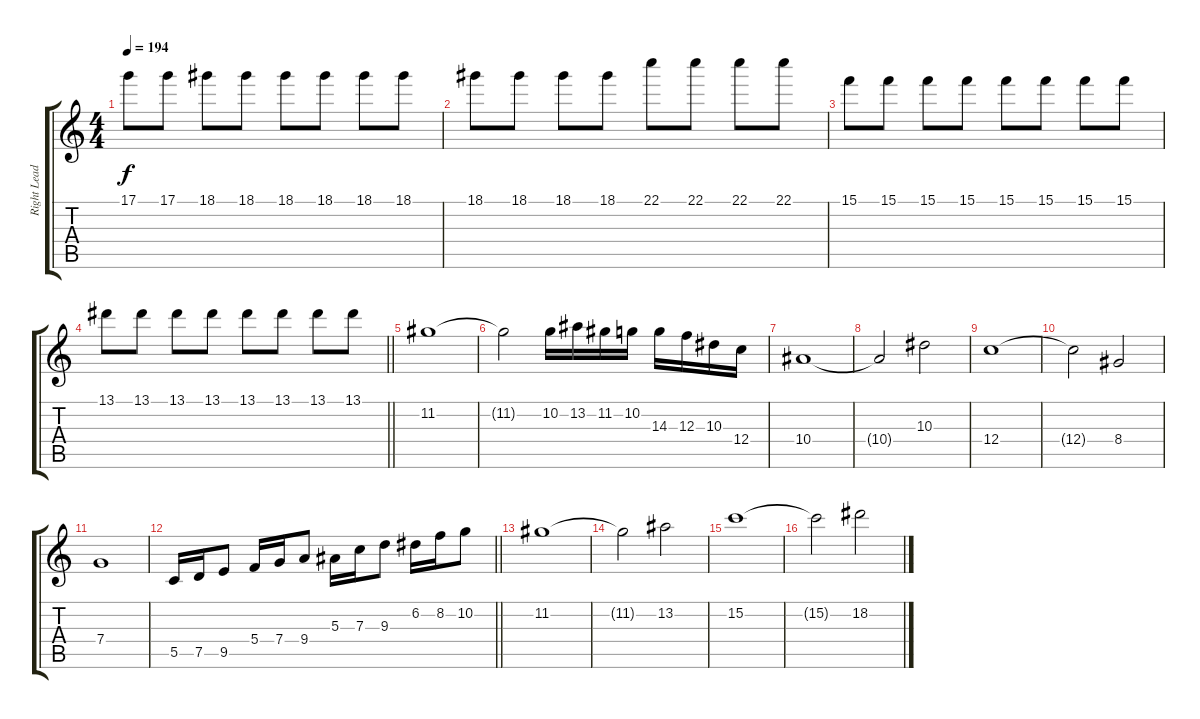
\track ("Right Lead" "Right Lead") {instrument distortionguitar}
\staff {score tabs}
\tuning (D4 A3 F3 C3 G2 C2) {hide}
\ts (4 4)
\tempo 194
\clef g2
\ks c
17.1.8{dy f} 17.1.8 18.1.8 18.1.8 18.1.8 18.1.8 18.1.8 18.1.8 |
18.1.8 18.1.8 18.1.8 18.1.8 22.1.8 22.1.8 22.1.8 22.1.8 |
15.1.8 15.1.8 15.1.8 15.1.8 15.1.8 15.1.8 15.1.8 15.1.8 |
\barLineRight lightlight
13.1.8 13.1.8 13.1.8 13.1.8 13.1.8 13.1.8 13.1.8 13.1.8 |
\section ("" "")
11.2.1 |
11.2{t}.2 10.2.16 13.2.16 11.2.16 10.2.16 14.3.16 12.3.16 10.3.16 12.4.16 |
10.4.1 |
10.4{t}.2 10.3.2 |
12.4.1 |
12.4{t}.2 8.4.2 |
7.4.1 |
\barLineRight lightlight
5.5.16 7.5.16 9.5.8 5.4.16 7.4.16 9.4.8 5.3.16 7.3.16 9.3.8 6.2.16 8.2.16 10.2.8 |
\section ("" "")
11.2.1 |
11.2{t}.2 13.2.2 |
15.2.1 |
15.2{t}.2 18.2.2
